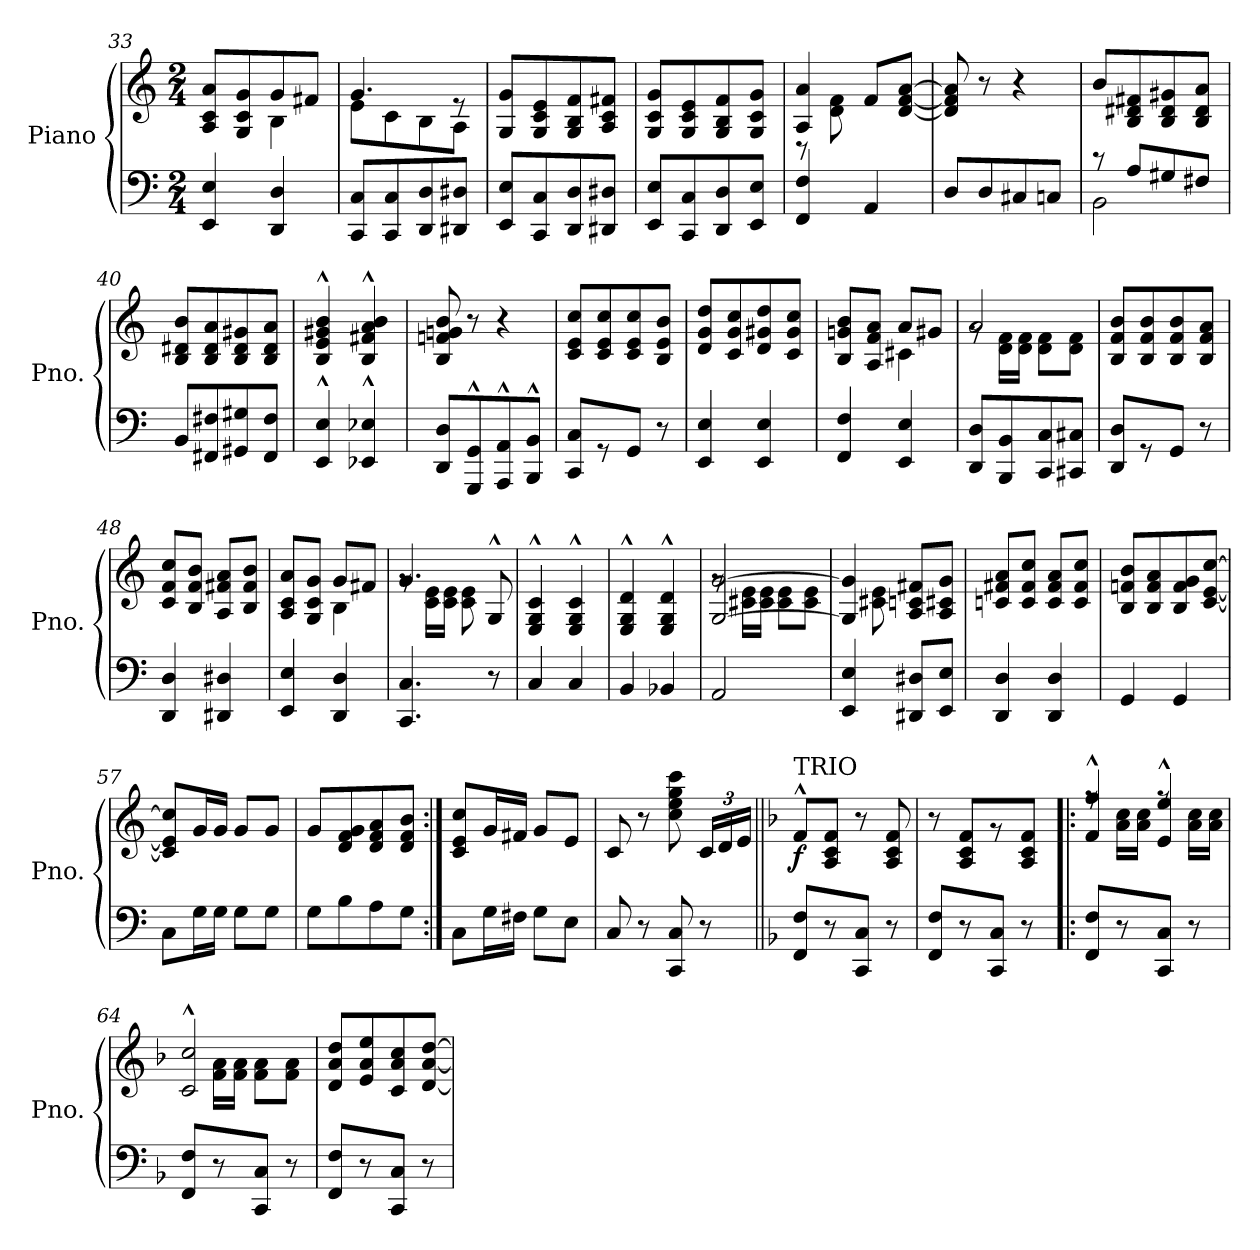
**kern	**kern	**dynam
*part1	*part1	*part1
*staff2	*staff1	*staff1/2
*I"Piano	*	*
*I'Pno.	*	*
!!LO:LB:g=z
*clefF4	*clefG2	*
*k[]	*k[]	*
*M2/4	*M2/4	*
=33	=33	=33
*	*^	*
4EE/ 4E/	8A/ 8c/ 8a/L	4ryy	.
.	8G/ 8c/ 8g/	.	.
4DD/ 4D/	8g/	4B\	.
.	8f#X/J	.	.
=34	=34	=34	=34
8CC/ 8C/L	4.g/	8e\L	.
8CC/ 8C/	.	8c\	.
8DD/ 8D/	.	8B\	.
8DD#X/ 8D#X/J	8re	8A\J	.
*	*v	*v	*
=35	=35	=35
8EE/ 8E/L	8G/ 8g/L	.
8CC/ 8C/	8G/ 8c/ 8e/	.
8DD/ 8D/	8G/ 8B/ 8f/	.
8DD#X/ 8D#X/J	8A/ 8c/ 8f#X/J	.
=36	=36	=36
8EE/ 8E/L	8G/ 8c/ 8g/L	.
8CC/ 8C/	8G/ 8c/ 8e/	.
8DD/ 8D/	8G/ 8B/ 8f/	.
8EE/ 8E/J	8G/ 8c/ 8g/J	.
=37	=37	=37
*	*^	*
4FF/ 4F/	4A/ 4a/	8r	.
.	.	8d\ 8f\	.
4AA/	8f/L	4ryy	.
.	[8d/ [8f/ [8a/J	.	.
*	*v	*v	*
=38	=38	=38
8D/L	8d/] 8f/] 8a/]	.
8D/	8r	.
8C#X/	4r	.
8Cn/J	.	.
!!LO:LB:g=z
=39	=39	=39
*^	*	*
8r	2BB\	8b/L	.
8A/L	.	8B/ 8d#X/ 8f#X/	.
8G#X/	.	8B/ 8d#/ 8g#X/	.
8F#X/J	.	8B/ 8d#/ 8a/J	.
*v	*v	*	*
=40	=40	=40
8BB/L	8B/ 8d#X/ 8b/L	.
8FF#X/ 8F#X/	8B/ 8d#/ 8a/	.
8GG#X/ 8G#X/	8B/ 8d#/ 8g#X/	.
8FF#/ 8F#/J	8B/ 8d#/ 8a/J	.
=41	=41	=41
4EE/^^ 4E/^^	4B/^^ 4e/^^ 4g#X/^^ 4b/^^	.
4EE-X/^^ 4E-X/^^	4B/^^ 4f#X/^^ 4a/^^ 4b/^^	.
=42	=42	=42
8DD/ 8D/L	8B/ 8fn/ 8gn/ 8b/	.
8GGG/^^ 8GG/^^	8r	.
8AAA/^^ 8AA/^^	4r	.
8BBB/^^ 8BB/^^J	.	.
=43	=43	=43
8CC/ 8C/L	8c/ 8e/ 8cc/L	.
8r	8c/ 8e/ 8cc/	.
8GG/J	8c/ 8e/ 8cc/	.
8r	8B/ 8e/ 8b/J	.
=44	=44	=44
4EE/ 4E/	8d/ 8g/ 8dd/L	.
.	8c/ 8g/ 8cc/	.
4EE/ 4E/	8d/ 8g#X/ 8dd/	.
.	8c/ 8g#/ 8cc/J	.
!!LO:LB:g=z
=45	=45	=45
*	*^	*
4FF/ 4F/	8B/ 8gn/ 8b/L	4ryy	.
.	8A/ 8f/ 8a/J	.	.
4EE/ 4E/	8a/L	4c#X\	.
.	8g#X/J	.	.
=46	=46	=46	=46
8DD/ 8D/L	2a/	8rg	.
8BBB/ 8BB/	.	16d\ 16f\LL	.
.	.	16d\ 16f\JJ	.
8CC/ 8C/	.	8d\ 8f\L	.
8CC#X/ 8C#X/J	.	8d\ 8f\J	.
*	*v	*v	*
=47	=47	=47
8DD/ 8D/L	8B/ 8f/ 8b/L	.
8r	8B/ 8f/ 8b/	.
8GG/J	8B/ 8f/ 8b/	.
8r	8B/ 8f/ 8a/J	.
=48	=48	=48
4DD/ 4D/	8c/ 8f/ 8cc/L	.
.	8B/ 8f/ 8b/J	.
4DD#X/ 4D#X/	8A/ 8f#X/ 8a/L	.
.	8B/ 8f#/ 8b/J	.
=49	=49	=49
*	*^	*
4EE/ 4E/	8A/ 8c/ 8a/L	4ryy	.
.	8G/ 8c/ 8g/J	.	.
4DD/ 4D/	8g/L	4B\	.
.	8f#X/J	.	.
!!LO:LB:g=z	!!
=50	=50	=50	=50
4.CC/ 4.C/	4.g/	8rg	.
.	.	16c\ 16e\LL	.
.	.	16c\ 16e\JJ	.
.	.	8c\ 8e\	.
8r	8G^^/	8ryy	.
*	*v	*v	*
=51	=51	=51
4C/	4E/^^ 4G/^^ 4c/^^	.
4C/	4E/^^ 4G/^^ 4c/^^	.
=52	=52	=52
4BB/	4E/^^ 4G/^^ 4d/^^	.
4BB-X/	4E/^^ 4G/^^ 4d/^^	.
=53	=53	=53
*	*^	*
2AA/	[2G/ [2g/	8rg	.
.	.	16c#X\ 16e\LL	.
.	.	16c#\ 16e\JJ	.
.	.	8c#\ 8e\L	.
.	.	8c#\ 8e\J	.
=54	=54	=54	=54
4EE/ 4E/	4G/] 4g/]	8ryy	.
.	.	8c#X\ 8e\	.
8DD#X/ 8D#X/L	8A/ 8cn/ 8f#X/L	4ryy	.
8EE/ 8E/J	8A/ 8c#X/ 8g/J	.	.
*	*v	*v	*
=55	=55	=55
4DD/ 4D/	8cn/ 8f#X/ 8a/L	.
.	8c/ 8f#/ 8cc/J	.
4DD/ 4D/	8c/ 8f#/ 8a/L	.
.	8c/ 8f#/ 8cc/J	.
!!LO:LB:g=z
=56	=56	=56
4GG/	8B/ 8fn/ 8b/L	.
.	8B/ 8f/ 8a/	.
4GG/	8B/ 8f/ 8g/	.
.	[8c/ [8e/ [8cc/J	.
=57	=57	=57
8C\L	8c/] 8e/] 8cc/]L	.
16G\L	16g/L	.
16G\JJ	16g/JJ	.
8G\L	8g/L	.
8G\J	8g/J	.
=58	=58	=58
8G\L	8g/L	.
8B\	8d/ 8f/ 8g/	.
8A\	8d/ 8f/ 8a/	.
8G\J	8d/ 8f/ 8b/J	.
=59:|!	=59:|!	=59:|!
8C\L	8c/ 8e/ 8cc/L	.
16G\L	16g/L	.
16F#X\JJ	16f#X/JJ	.
8G\L	8g/L	.
8E\J	8e/J	.
=60	=60	=60
8C/	8c/	.
8r	8r	.
8CC/ 8C/	8cc\ 8ee\ 8gg\ 8ccc\	.
*	*Xbrackettup	*
8r	24c!/LL	.
.	24d!/	.
.	24e!/JJ	.
!!LO:PB:g=z
=61||	=61||	=61||
*k[b-]	*k[b-]	*
!	!LO:TX:a:t=TRIO	!
!	!	!LO:DY:b
8FF/ 8F/L	8f^^/L	f
8r	8A/ 8c/ 8f/J	.
8CC/ 8C/J	8r	.
8r	8A/ 8c/ 8f/	.
=62	=62	=62
8FF/ 8F/L	8r	.
8r	8A/ 8c/ 8f/L	.
8CC/ 8C/J	8rg	.
8r	8A/ 8c/ 8f/J	.
=63!|:	=63!|:	=63!|:
*	*^	*
8FF/ 8F/L	4f/^^ 4ff/^^	8rff	.
8r	.	16a\ 16cc\LL	.
.	.	16a\ 16cc\JJ	.
8CC/ 8C/J	4e/^^ 4ee/^^	8rff	.
8r	.	16a\ 16cc\LL	.
.	.	16a\ 16cc\JJ	.
=64	=64	=64	=64
8FF/ 8F/L	2c/^^ 2cc/^^	8ryy	.
8r	.	16f\ 16a\LL	.
.	.	16f\ 16a\JJ	.
8CC/ 8C/J	.	8f\ 8a\L	.
8r	.	8f\ 8a\J	.
*	*v	*v	*
=65	=65	=65
8FF/ 8F/L	8d/ 8a/ 8dd/L	.
8r	8e/ 8a/ 8ee/	.
8CC/ 8C/J	8c/ 8a/ 8cc/	.
8r	[8d/ [8a/ [8dd/J	.
=	=	=
*-	*-	*-
